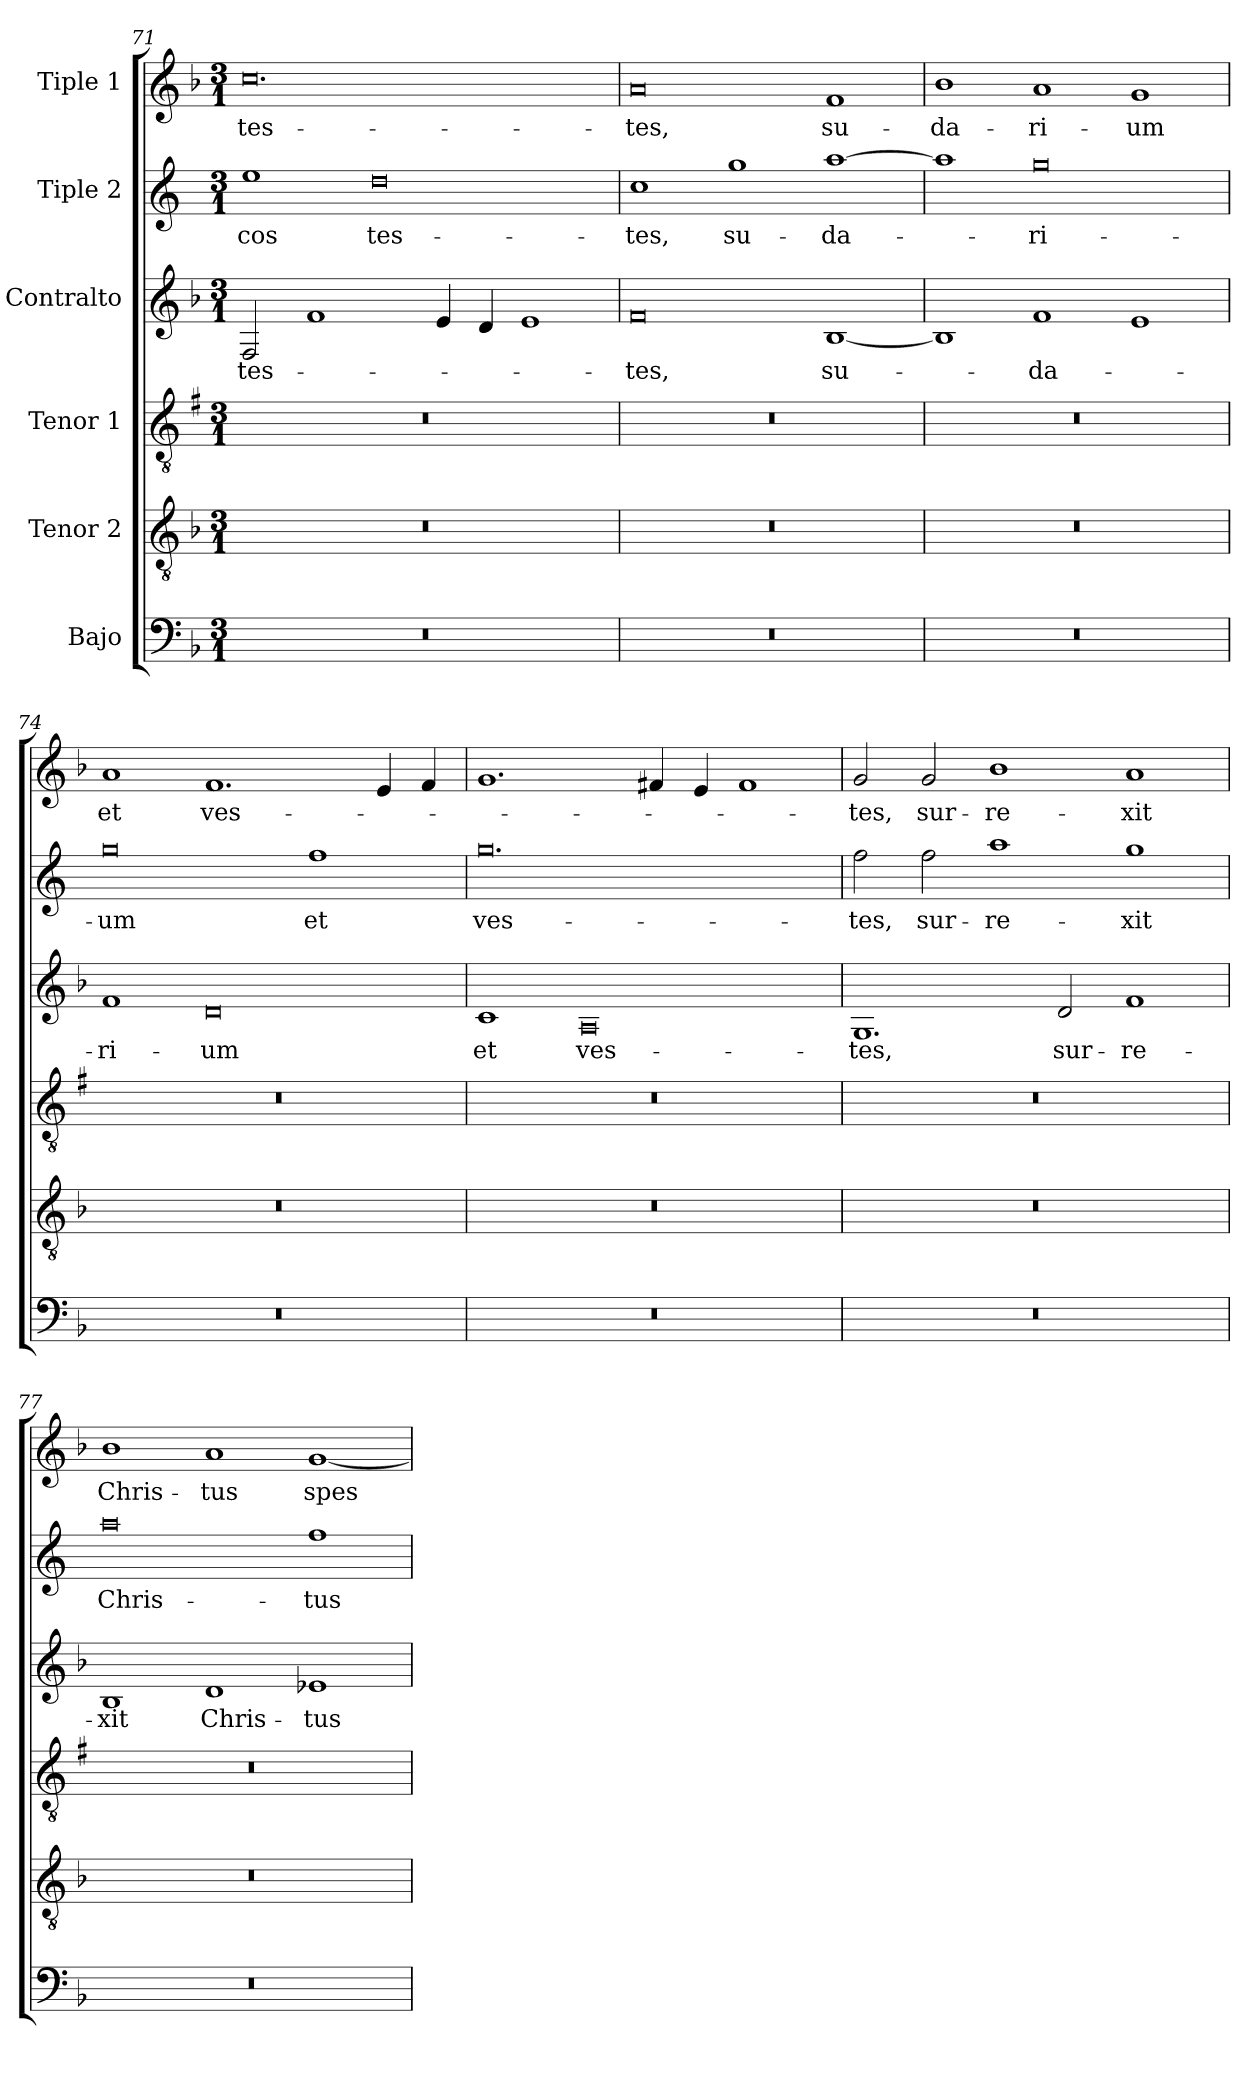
**kern	**kern	**kern	**kern	**text	**kern	**text	**kern	**text
*part6	*part5	*part4	*part3	*part3	*part2	*part2	*part1	*part1
*staff6	*staff5	*staff4	*staff3	*staff3	*staff2	*staff2	*staff1	*staff1
*I"Bajo	*I"Tenor 2	*I"Tenor 1	*I"Contralto	*	*I"Tiple 2	*	*I"Tiple 1	*
!!LO:PB:g=z
*clefF4	*clefGv2	*clefGv2	*clefG2	*	*clefG2	*	*clefG2	*
*	*	*ITrd1c2	*	*	*ITrd4c7	*	*	*
*k[b-]	*k[b-]	*k[b-]	*k[b-]	*	*k[b-]	*	*k[b-]	*
*F:	*F:	*F:	*F:	*	*F:	*	*F:	*
*M3/1	*M3/1	*M3/1	*M3/1	*	*M3/1	*	*M3/1	*
=71	=71	=71	=71	=71	=71	=71	=71	=71
!	!	!	!	!LO:LY:b	!	!LO:LY:b	!	!LO:LY:b
0.r	0.r	0.r	2F/	tes-	1a	-cos	0.cc	tes-
.	.	.	1f	.	.	.	.	.
!	!	!	!	!	!	!LO:LY:b	!	!
.	.	.	.	.	0g	tes-	.	.
.	.	.	4e/	.	.	.	.	.
.	.	.	4d/	.	.	.	.	.
.	.	.	1e	.	.	.	.	.
=72	=72	=72	=72	=72	=72	=72	=72	=72
!	!	!	!	!LO:LY:b	!	!LO:LY:b	!	!LO:LY:b
0.r	0.r	0.r	0f	-tes,	1f	-tes,	0a	-tes,
!	!	!	!	!	!	!LO:LY:b	!	!
.	.	.	.	.	1cc	su-	.	.
!	!	!	!	!LO:LY:b	!	!LO:LY:b	!	!LO:LY:b
.	.	.	[1B-	su-	[1dd	-da-	1f	su-
=73	=73	=73	=73	=73	=73	=73	=73	=73
!	!	!	!	!	!	!	!	!LO:LY:b
0.r	0.r	0.r	1B-]	.	1dd]	.	1b-	-da-
!	!	!	!	!LO:LY:b	!	!LO:LY:b	!	!LO:LY:b
.	.	.	1f	-da-	0cc	-ri-	1a	-ri-
!	!	!	!	!	!	!	!	!LO:LY:b
.	.	.	1e	.	.	.	1g	-um
=74	=74	=74	=74	=74	=74	=74	=74	=74
!	!	!	!	!LO:LY:b	!	!LO:LY:b	!	!LO:LY:b
0.r	0.r	0.r	1f	-ri-	0cc	-um	1a	et
!	!	!	!	!LO:LY:b	!	!	!	!LO:LY:b
.	.	.	0d	-um	.	.	1.f	ves-
!	!	!	!	!	!	!LO:LY:b	!	!
.	.	.	.	.	1b-	et	.	.
.	.	.	.	.	.	.	4e/	.
.	.	.	.	.	.	.	4f/	.
=75	=75	=75	=75	=75	=75	=75	=75	=75
!	!	!	!	!LO:LY:b	!	!LO:LY:b	!	!
0.r	0.r	0.r	1c	et	0.cc	ves-	1.g	.
!	!	!	!	!LO:LY:b	!	!	!	!
.	.	.	0A	ves-	.	.	.	.
.	.	.	.	.	.	.	4f#X/	.
.	.	.	.	.	.	.	4e/	.
.	.	.	.	.	.	.	1f#	.
!!LO:LB:g=z
=76	=76	=76	=76	=76	=76	=76	=76	=76
!	!	!	!	!LO:LY:b	!	!LO:LY:b	!	!LO:LY:b
0.r	0.r	0.r	1.G	-tes,	2b-\	-tes,	2g/	-tes,
!	!	!	!	!	!	!LO:LY:b	!	!LO:LY:b
.	.	.	.	.	2b-\	sur-	2g/	sur-
!	!	!	!	!	!	!LO:LY:b	!	!LO:LY:b
.	.	.	.	.	1dd	-re-	1b-	-re-
!	!	!	!	!LO:LY:b	!	!	!	!
.	.	.	2d/	sur-	.	.	.	.
!	!	!	!	!LO:LY:b	!	!LO:LY:b	!	!LO:LY:b
.	.	.	1f	-re-	1cc	-xit	1a	-xit
=77	=77	=77	=77	=77	=77	=77	=77	=77
!	!	!	!	!LO:LY:b	!	!LO:LY:b	!	!LO:LY:b
0.r	0.r	0.r	1B-	-xit	0dd	Chris-	1b-	Chris-
!	!	!	!	!LO:LY:b	!	!	!	!LO:LY:b
.	.	.	1d	Chris-	.	.	1a	-tus
!	!	!	!	!LO:LY:b	!	!LO:LY:b	!	!LO:LY:b
.	.	.	1e-X	-tus	1b-	-tus	[1g	spes
=	=	=	=	=	=	=	=	=
*-	*-	*-	*-	*-	*-	*-	*-	*-
